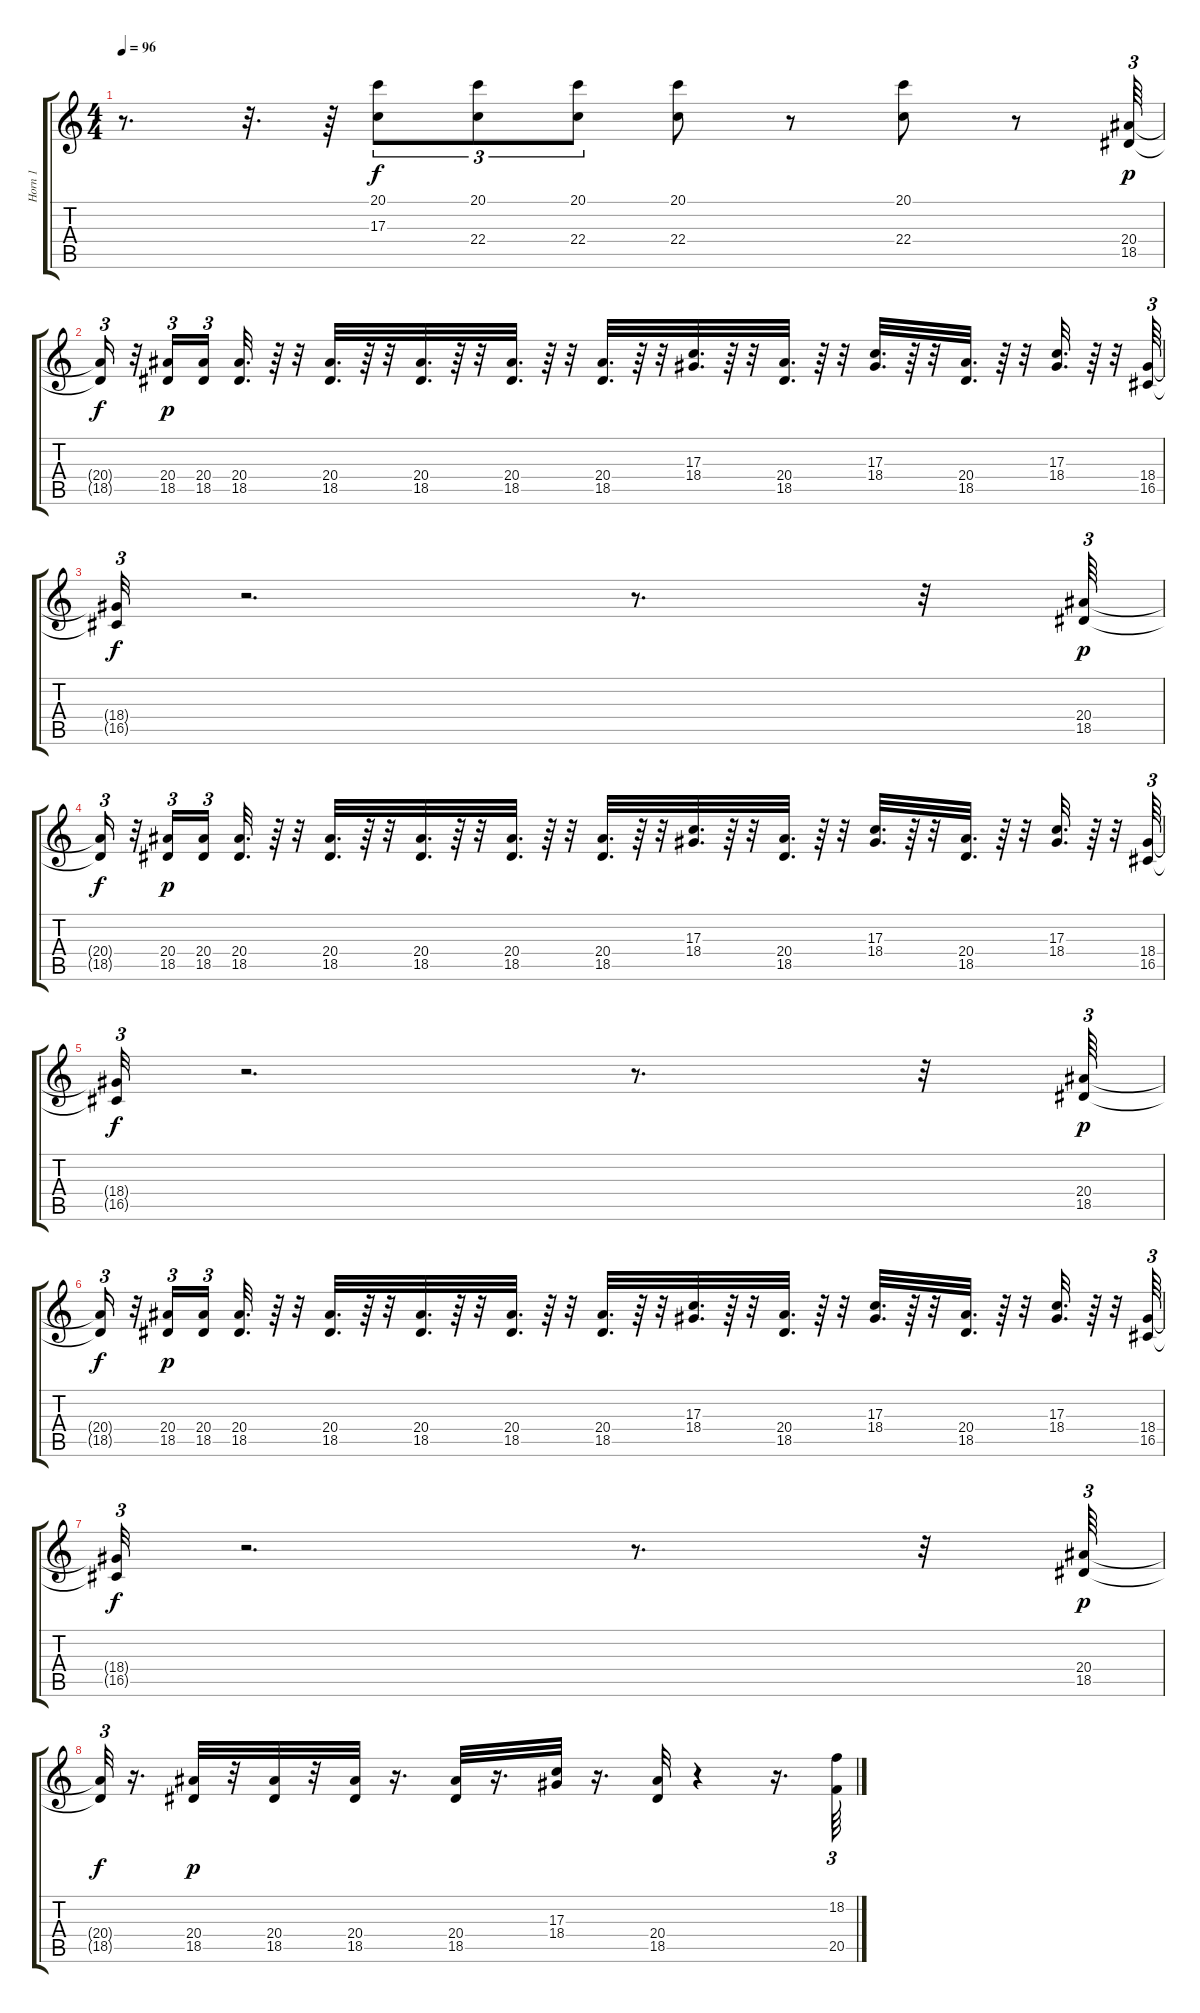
\track ("Horn 1" "Horn 1") {instrument frenchhorn}
\staff {score tabs}
\tuning (E4 B3 G3 D3 A2 E2) {hide}
\ts (4 4)
\tempo 96
\clef g2
\ks c
r.8{d dy f} r.32{d} r.64 (20.1 17.3).8{tu (3 2)} (20.1 22.4).8{tu (3 2)} (20.1 22.4).8{tu (3 2)} (20.1 22.4).8 r.8 (20.1 22.4).8 r.8 (20.4 18.5).64{tu (3 2) dy p} |
(20.4{t} 18.5{t}).16{tu (3 2) dy f} r.32 (20.4 18.5).16{tu (3 2) dy p} (20.4 18.5).16{tu (3 2) beam splitsecondary} (20.4 18.5).32{d} r.64 r.32 (20.4 18.5).32{d} r.64 r.32 (20.4 18.5).32{d} r.64 r.32 (20.4 18.5).32{d} r.64 r.32 (20.4 18.5).32{d} r.64 r.32 (17.3 18.4).32{d} r.64 r.32 (20.4 18.5).32{d} r.64 r.32 (17.3 18.4).32{d} r.64 r.32 (20.4 18.5).32{d} r.64 r.32 (17.3 18.4).32{d} r.64 r.32 (18.4 16.5).64{tu (3 2)} |
(18.4{t} 16.5{t}).32{tu (3 2) dy f} r.2{d} r.8{d} r.32 (20.4 18.5).64{tu (3 2) dy p} |
(20.4{t} 18.5{t}).16{tu (3 2) dy f} r.32 (20.4 18.5).16{tu (3 2) dy p} (20.4 18.5).16{tu (3 2) beam splitsecondary} (20.4 18.5).32{d} r.64 r.32 (20.4 18.5).32{d} r.64 r.32 (20.4 18.5).32{d} r.64 r.32 (20.4 18.5).32{d} r.64 r.32 (20.4 18.5).32{d} r.64 r.32 (17.3 18.4).32{d} r.64 r.32 (20.4 18.5).32{d} r.64 r.32 (17.3 18.4).32{d} r.64 r.32 (20.4 18.5).32{d} r.64 r.32 (17.3 18.4).32{d} r.64 r.32 (18.4 16.5).64{tu (3 2)} |
(18.4{t} 16.5{t}).32{tu (3 2) dy f} r.2{d} r.8{d} r.32 (20.4 18.5).64{tu (3 2) dy p} |
(20.4{t} 18.5{t}).16{tu (3 2) dy f} r.32 (20.4 18.5).16{tu (3 2) dy p} (20.4 18.5).16{tu (3 2) beam splitsecondary} (20.4 18.5).32{d} r.64 r.32 (20.4 18.5).32{d} r.64 r.32 (20.4 18.5).32{d} r.64 r.32 (20.4 18.5).32{d} r.64 r.32 (20.4 18.5).32{d} r.64 r.32 (17.3 18.4).32{d} r.64 r.32 (20.4 18.5).32{d} r.64 r.32 (17.3 18.4).32{d} r.64 r.32 (20.4 18.5).32{d} r.64 r.32 (17.3 18.4).32{d} r.64 r.32 (18.4 16.5).64{tu (3 2)} |
(18.4{t} 16.5{t}).32{tu (3 2) dy f} r.2{d} r.8{d} r.32 (20.4 18.5).64{tu (3 2) dy p} |
(20.4{t} 18.5{t}).32{tu (3 2) dy f} r.16{d} (20.4 18.5).32{dy p} r.32 (20.4 18.5).32 r.32 (20.4 18.5).32 r.16{d} (20.4 18.5).32 r.16{d} (17.3 18.4).32 r.16{d} (20.4 18.5).32 r.4 r.16{d} (18.2 20.5).64{tu (3 2)}
